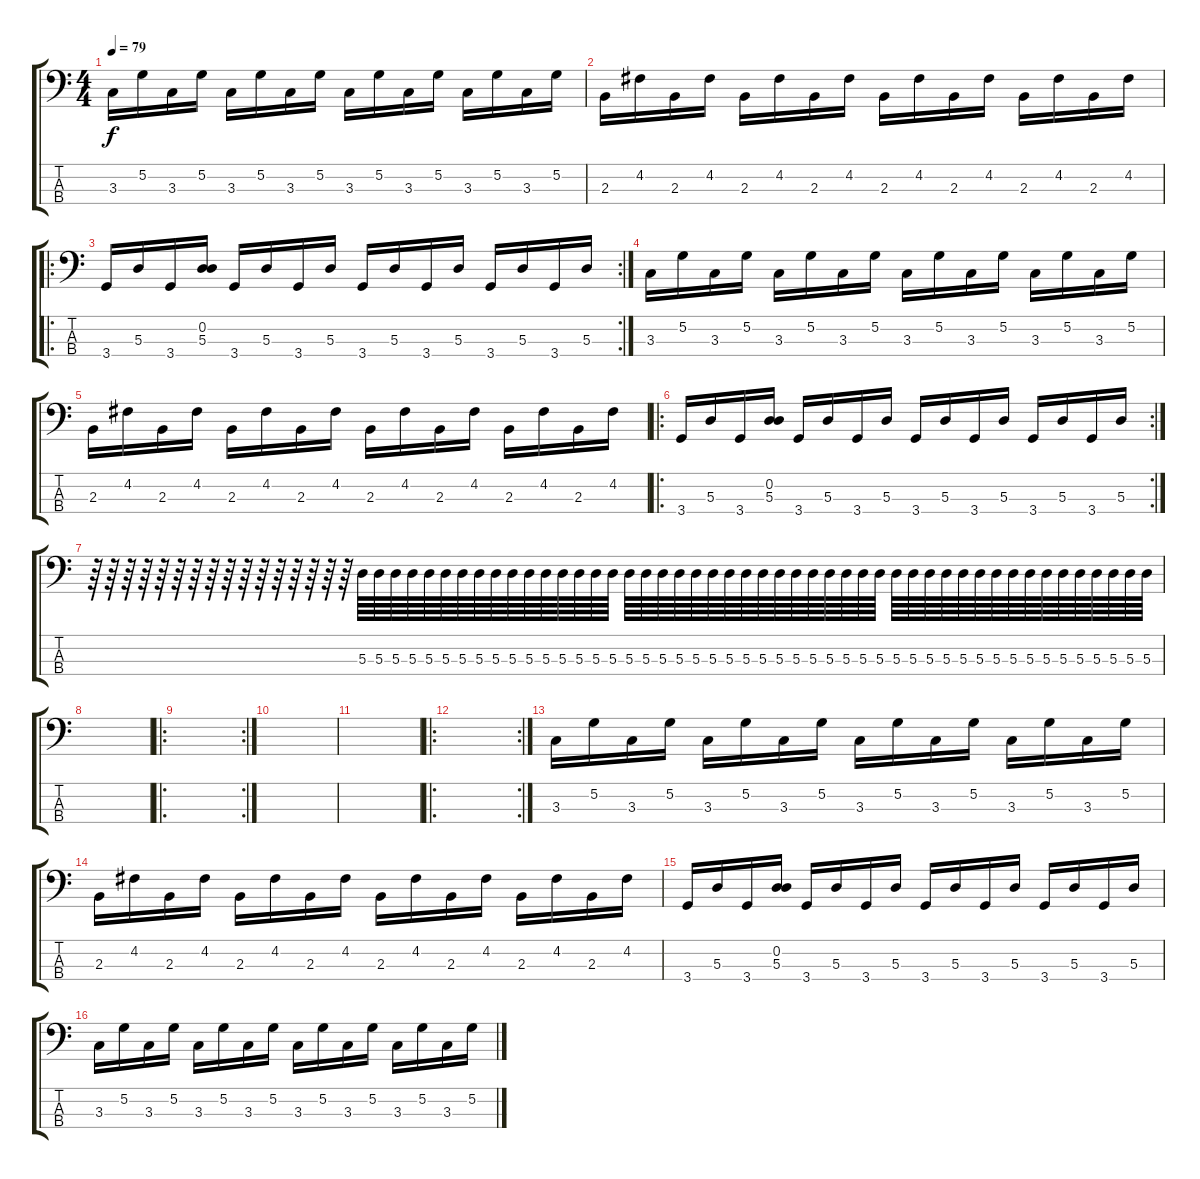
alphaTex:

\track "" {instrument acousticguitarnylon}
\staff {score tabs}
\tuning (G2 D2 A1 E1) {hide}
\ts (4 4)
\tempo 79
\clef f4
\ks c
3.3.16{dy f instrument acousticguitarnylon} 5.2.16 3.3.16 5.2.16 3.3.16 5.2.16 3.3.16 5.2.16 3.3.16 5.2.16 3.3.16 5.2.16 3.3.16 5.2.16 3.3.16 5.2.16 |
2.3.16 4.2.16 2.3.16 4.2.16 2.3.16 4.2.16 2.3.16 4.2.16 2.3.16 4.2.16 2.3.16 4.2.16 2.3.16 4.2.16 2.3.16 4.2.16 |
\ro
\rc 2
3.4.16 5.3.16 3.4.16 (0.2 5.3).16 3.4.16 5.3.16 3.4.16 5.3.16 3.4.16 5.3.16 3.4.16 5.3.16 3.4.16 5.3.16 3.4.16 5.3.16 |
3.3.16 5.2.16 3.3.16 5.2.16 3.3.16 5.2.16 3.3.16 5.2.16 3.3.16 5.2.16 3.3.16 5.2.16 3.3.16 5.2.16 3.3.16 5.2.16 |
2.3.16 4.2.16 2.3.16 4.2.16 2.3.16 4.2.16 2.3.16 4.2.16 2.3.16 4.2.16 2.3.16 4.2.16 2.3.16 4.2.16 2.3.16 4.2.16 |
\ro
\rc 2
3.4.16 5.3.16 3.4.16 (0.2 5.3).16 3.4.16 5.3.16 3.4.16 5.3.16 3.4.16 5.3.16 3.4.16 5.3.16 3.4.16 5.3.16 3.4.16 5.3.16 |
r.64 r.64 r.64 r.64 r.64 r.64 r.64 r.64 r.64 r.64 r.64 r.64 r.64 r.64 r.64 r.64 5.3.64 5.3.64 5.3.64 5.3.64 5.3.64 5.3.64 5.3.64 5.3.64 5.3.64 5.3.64 5.3.64 5.3.64 5.3.64 5.3.64 5.3.64 5.3.64 5.3.64 5.3.64 5.3.64 5.3.64 5.3.64 5.3.64 5.3.64 5.3.64 5.3.64 5.3.64 5.3.64 5.3.64 5.3.64 5.3.64 5.3.64 5.3.64 5.3.64 5.3.64 5.3.64 5.3.64 5.3.64 5.3.64 5.3.64 5.3.64 5.3.64 5.3.64 5.3.64 5.3.64 5.3.64 5.3.64 5.3.64 5.3.64 |
|
\ro
\rc 2
|
|
|
\ro
\rc 2
|
3.3.16 5.2.16 3.3.16 5.2.16 3.3.16 5.2.16 3.3.16 5.2.16 3.3.16 5.2.16 3.3.16 5.2.16 3.3.16 5.2.16 3.3.16 5.2.16 |
2.3.16 4.2.16 2.3.16 4.2.16 2.3.16 4.2.16 2.3.16 4.2.16 2.3.16 4.2.16 2.3.16 4.2.16 2.3.16 4.2.16 2.3.16 4.2.16 |
3.4.16 5.3.16 3.4.16 (0.2 5.3).16 3.4.16 5.3.16 3.4.16 5.3.16 3.4.16 5.3.16 3.4.16 5.3.16 3.4.16 5.3.16 3.4.16 5.3.16 |
3.3.16 5.2.16 3.3.16 5.2.16 3.3.16 5.2.16 3.3.16 5.2.16 3.3.16 5.2.16 3.3.16 5.2.16 3.3.16 5.2.16 3.3.16 5.2.16
